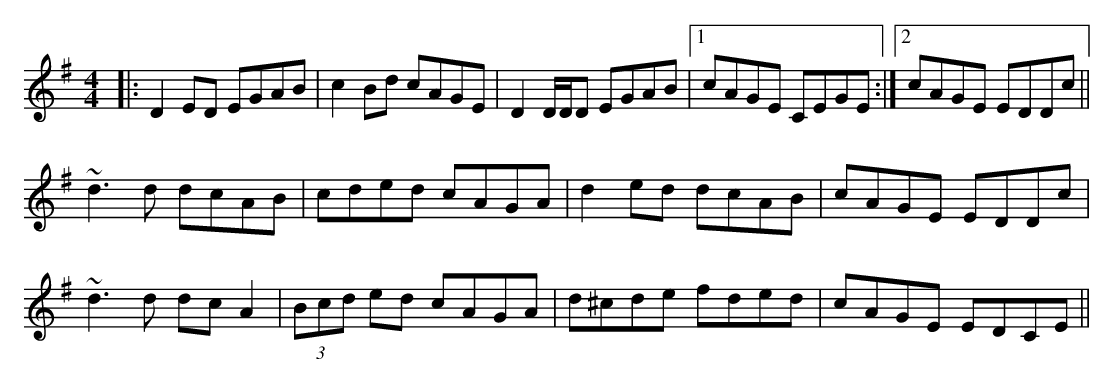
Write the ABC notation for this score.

X:1
M:4/4
K:Dmix
|:D2ED EGAB|c2Bd cAGE|D2D/D/D EGAB|1 cAGE CEGE:|2 cAGE EDDc||
~d3d dcAB|cded cAGA|d2ed dcAB|cAGE EDDc|
~d3d dcA2|(3Bcd ed cAGA|d^cde fded|cAGE EDCE||
